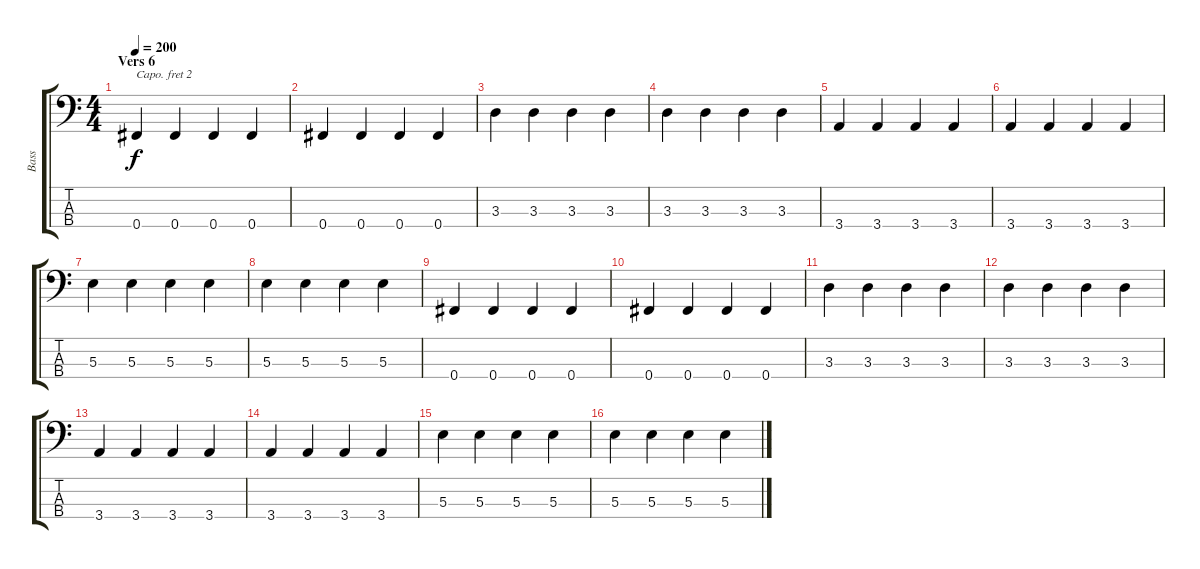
\track ("Bass" "Bass") {instrument electricbasspick}
\staff {score tabs}
\capo 2
\tuning (G2 D2 A1 E1) {hide}
\ts (4 4)
\section ("" "Vers 6")
\tempo 200
\clef f4
\ks c
0.4.4{dy f} 0.4.4 0.4.4 0.4.4 |
0.4.4 0.4.4 0.4.4 0.4.4 |
3.3.4 3.3.4 3.3.4 3.3.4 |
3.3.4 3.3.4 3.3.4 3.3.4 |
3.4.4 3.4.4 3.4.4 3.4.4 |
3.4.4 3.4.4 3.4.4 3.4.4 |
5.3.4 5.3.4 5.3.4 5.3.4 |
5.3.4 5.3.4 5.3.4 5.3.4 |
0.4.4 0.4.4 0.4.4 0.4.4 |
0.4.4 0.4.4 0.4.4 0.4.4 |
3.3.4 3.3.4 3.3.4 3.3.4 |
3.3.4 3.3.4 3.3.4 3.3.4 |
3.4.4 3.4.4 3.4.4 3.4.4 |
3.4.4 3.4.4 3.4.4 3.4.4 |
5.3.4 5.3.4 5.3.4 5.3.4 |
5.3.4 5.3.4 5.3.4 5.3.4
